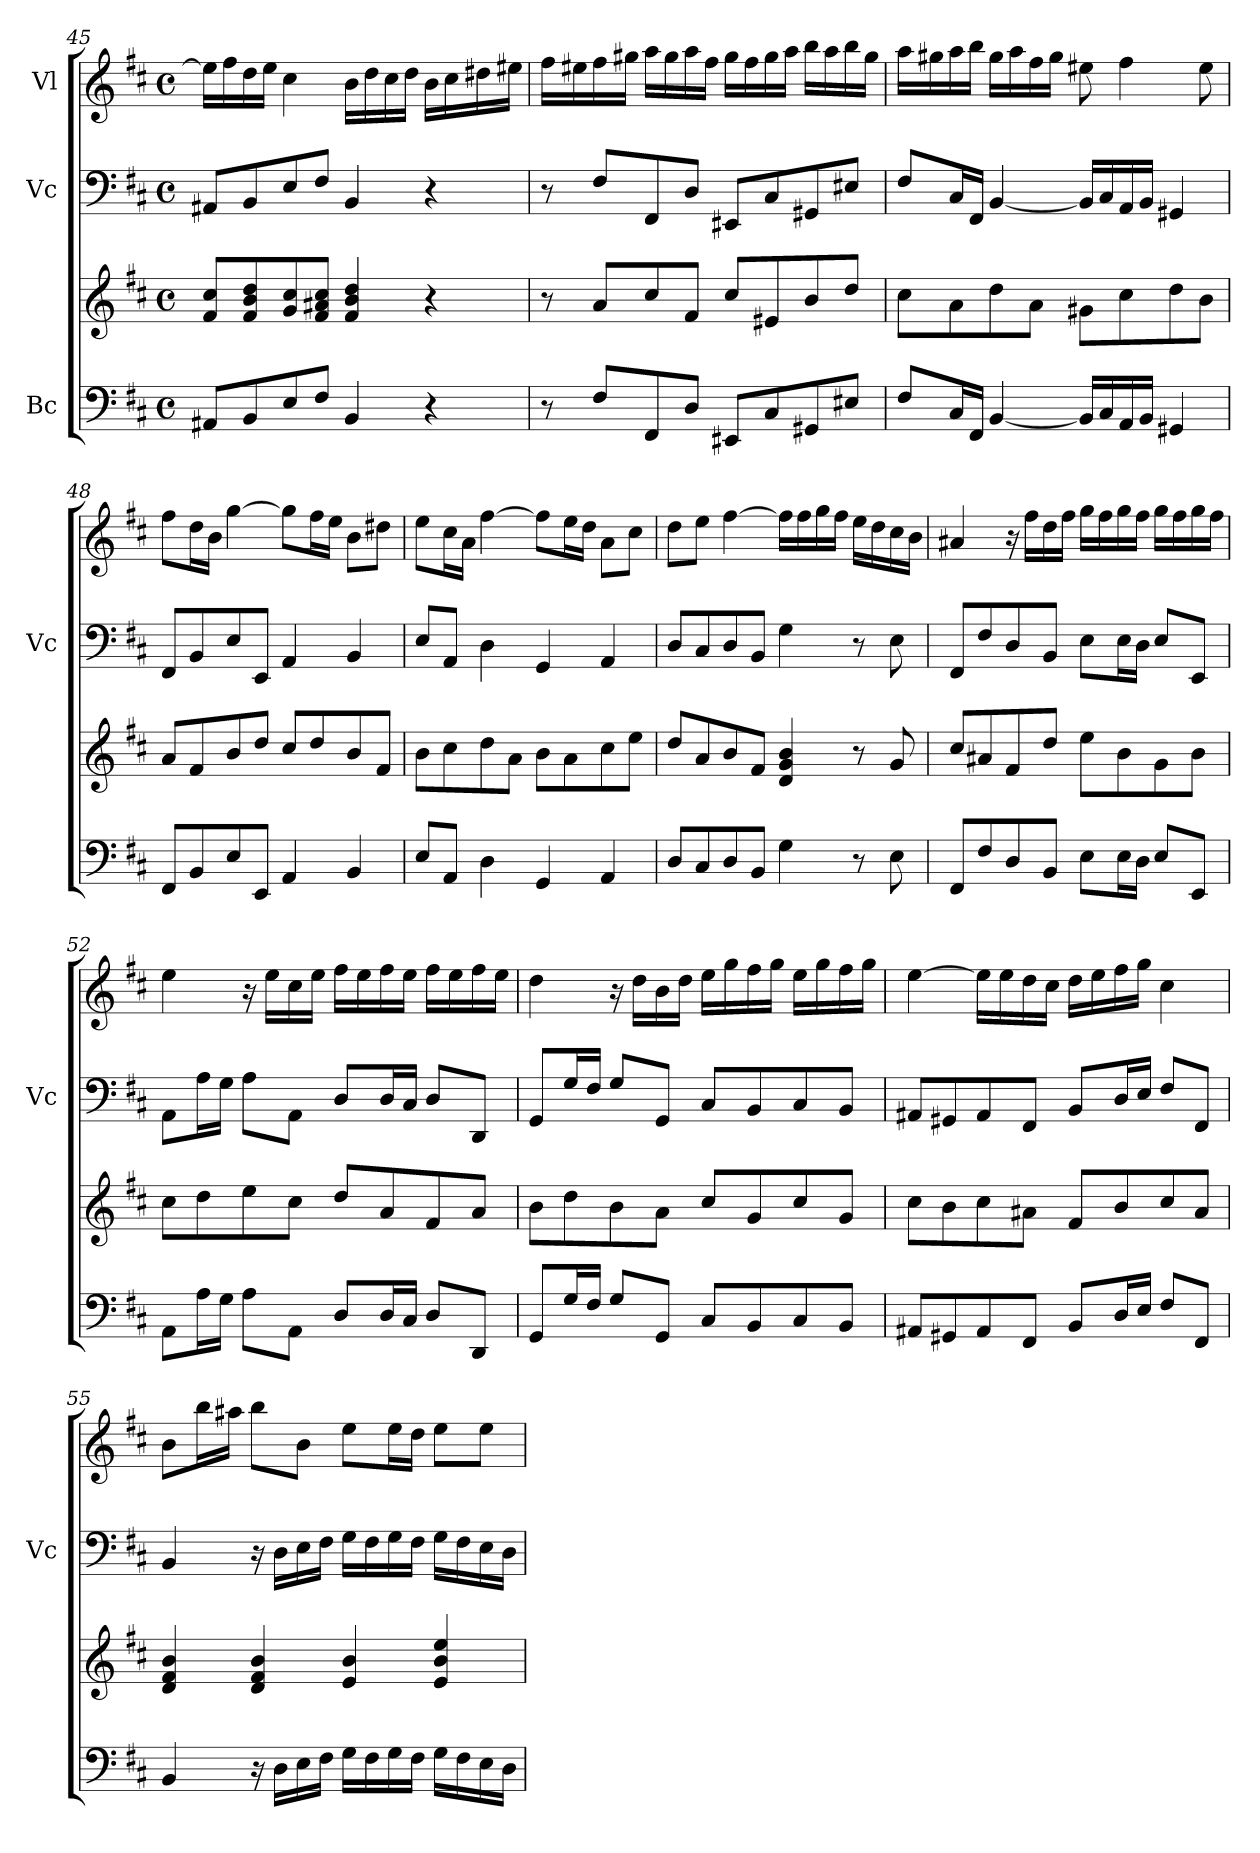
**kern	**kern	**kern	**kern
*part3	*part3	*part2	*part1
*staff4	*staff3	*staff2	*staff1
*I"Bc	*	*I"Vc	*I"Vl
*	*	*I'Vc	*
*clefF4	*clefG2	*clefF4	*clefG2
*k[f#c#]	*k[f#c#]	*k[f#c#]	*k[f#c#]
*M4/4	*M4/4	*M4/4	*M4/4
*met(c)	*met(c)	*met(c)	*met(c)
=45	=45	=45	=45
8AA#X/L	8f#/ 8cc#/L	8AA#X/L	16ee\LL]
.	.	.	16ff#\
8BB/	8f#/ 8b/ 8dd/	8BB/	16dd\
.	.	.	16ee\JJ
8E/	8g/ 8cc#/	8E/	4cc#\
8F#/J	8f#/ 8a#X/ 8cc#/J	8F#/J	.
4BB/	4f#/ 4b/ 4dd/	4BB/	16b\LL
.	.	.	16dd\
.	.	.	16cc#\
.	.	.	16dd\JJ
4r	4r	4r	16b\LL
.	.	.	16cc#\
.	.	.	16dd#X\
.	.	.	16ee#X\JJ
!!LO:PB:g=z
=46	=46	=46	=46
8r	8r	8r	16ff#\LL
.	.	.	16ee#X\
8F#/L	8a/L	8F#/L	16ff#\
.	.	.	16gg#X\JJ
8FF#/	8cc#/	8FF#/	16aa\LL
.	.	.	16gg#\
8D/J	8f#/J	8D/J	16aa\
.	.	.	16ff#\JJ
8EE#X/L	8cc#/L	8EE#X/L	16gg#\LL
.	.	.	16ff#\
8C#/	8e#X/	8C#/	16gg#\
.	.	.	16aa\JJ
8GG#X/	8b/	8GG#X/	16bb\LL
.	.	.	16aa\
8E#X/J	8dd/J	8E#X/J	16bb\
.	.	.	16gg#\JJ
=47	=47	=47	=47
8F#/L	8cc#\L	8F#/L	16aa\LL
.	.	.	16gg#X\
16C#/L	8a\	16C#/L	16aa\
16FF#/JJ	.	16FF#/JJ	16bb\JJ
[4BB/	8dd\	[4BB/	16gg#\LL
.	.	.	16aa\
.	8a\J	.	16ff#\
.	.	.	16gg#\JJ
16BB/LL]	8g#X\L	16BB/LL]	8ee#X\
16C#/	.	16C#/	.
16AA/	8cc#\	16AA/	4ff#\
16BB/JJ	.	16BB/JJ	.
4GG#X/	8dd\	4GG#X/	.
.	8b\J	.	8ee#\
=48	=48	=48	=48
8FF#/L	8a/L	8FF#/L	8ff#\L
8BB/	8f#/	8BB/	16dd\L
.	.	.	16b\JJ
8E/	8b/	8E/	[4gg\
8EE/J	8dd/J	8EE/J	.
4AA/	8cc#/L	4AA/	8gg\L]
.	8dd/	.	16ff#\L
.	.	.	16ee\JJ
4BB/	8b/	4BB/	8b\L
.	8f#/J	.	8dd#X\J
!!LO:LB:g=z
=49	=49	=49	=49
8E/L	8b\L	8E/L	8ee\L
8AA/J	8cc#\	8AA/J	16cc#\L
.	.	.	16a\JJ
4D\	8dd\	4D\	[4ff#\
.	8a\J	.	.
4GG/	8b\L	4GG/	8ff#\L]
.	8a\	.	16ee\L
.	.	.	16dd\JJ
4AA/	8cc#\	4AA/	8a\L
.	8ee\J	.	8cc#\J
=50	=50	=50	=50
8D/L	8dd/L	8D/L	8dd\L
8C#/	8a/	8C#/	8ee\J
8D/	8b/	8D/	[4ff#\
8BB/J	8f#/J	8BB/J	.
4G\	4d/ 4g/ 4b/	4G\	16ff#\LL]
.	.	.	16ff#\
.	.	.	16gg\
.	.	.	16ff#\JJ
8r	8r	8r	16ee\LL
.	.	.	16dd\
8E\	8g/	8E\	16cc#\
.	.	.	16b\JJ
=51	=51	=51	=51
8FF#/L	8cc#/L	8FF#/L	4a#X/
8F#/	8a#X/	8F#/	.
8D/	8f#/	8D/	16r
.	.	.	16ff#\LL
8BB/J	8dd/J	8BB/J	16dd\
.	.	.	16ff#\JJ
8E\L	8ee\L	8E\L	16gg\LL
.	.	.	16ff#\
16E\L	8b\	16E\L	16gg\
16D\JJ	.	16D\JJ	16ff#\JJ
8E/L	8g\	8E/L	16gg\LL
.	.	.	16ff#\
8EE/J	8b\J	8EE/J	16gg\
.	.	.	16ff#\JJ
=52	=52	=52	=52
8AA\L	8cc#\L	8AA\L	4ee\
16A\L	8dd\	16A\L	.
16G\JJ	.	16G\JJ	.
8A\L	8ee\	8A\L	16r
.	.	.	16ee\LL
8AA\J	8cc#\J	8AA\J	16cc#\
.	.	.	16ee\JJ
8D/L	8dd/L	8D/L	16ff#\LL
.	.	.	16ee\
16D/L	8a/	16D/L	16ff#\
16C#/JJ	.	16C#/JJ	16ee\JJ
8D/L	8f#/	8D/L	16ff#\LL
.	.	.	16ee\
8DD/J	8a/J	8DD/J	16ff#\
.	.	.	16ee\JJ
!!LO:LB:g=z
=53	=53	=53	=53
8GG/L	8b\L	8GG/L	4dd\
16G/L	8dd\	16G/L	.
16F#/JJ	.	16F#/JJ	.
8G/L	8b\	8G/L	16r
.	.	.	16dd\LL
8GG/J	8a\J	8GG/J	16b\
.	.	.	16dd\JJ
8C#/L	8cc#/L	8C#/L	16ee\LL
.	.	.	16gg\
8BB/	8g/	8BB/	16ff#\
.	.	.	16gg\JJ
8C#/	8cc#/	8C#/	16ee\LL
.	.	.	16gg\
8BB/J	8g/J	8BB/J	16ff#\
.	.	.	16gg\JJ
=54	=54	=54	=54
8AA#X/L	8cc#\L	8AA#X/L	[4ee\
8GG#X/	8b\	8GG#X/	.
8AA#/	8cc#\	8AA#/	16ee\LL]
.	.	.	16ee\
8FF#/J	8a#X\J	8FF#/J	16dd\
.	.	.	16cc#\JJ
8BB/L	8f#/L	8BB/L	16dd\LL
.	.	.	16ee\
16D/L	8b/	16D/L	16ff#\
16E/JJ	.	16E/JJ	16gg\JJ
8F#/L	8cc#/	8F#/L	4cc#\
8FF#/J	8a#/J	8FF#/J	.
=55	=55	=55	=55
4BB/	4d/ 4f#/ 4b/	4BB/	8b\L
.	.	.	16bb\L
.	.	.	16aa#X\JJ
16r	4d/ 4f#/ 4b/	16r	8bb\L
16D\LL	.	16D\LL	.
16E\	.	16E\	8b\J
16F#\JJ	.	16F#\JJ	.
16G\LL	4e/ 4b/	16G\LL	8ee\L
16F#\	.	16F#\	.
16G\	.	16G\	16ee\L
16F#\JJ	.	16F#\JJ	16dd\JJ
16G\LL	4e/ 4b/ 4ee/	16G\LL	8ee\L
16F#\	.	16F#\	.
16E\	.	16E\	8ee\J
16D\JJ	.	16D\JJ	.
=	=	=	=
*-	*-	*-	*-
